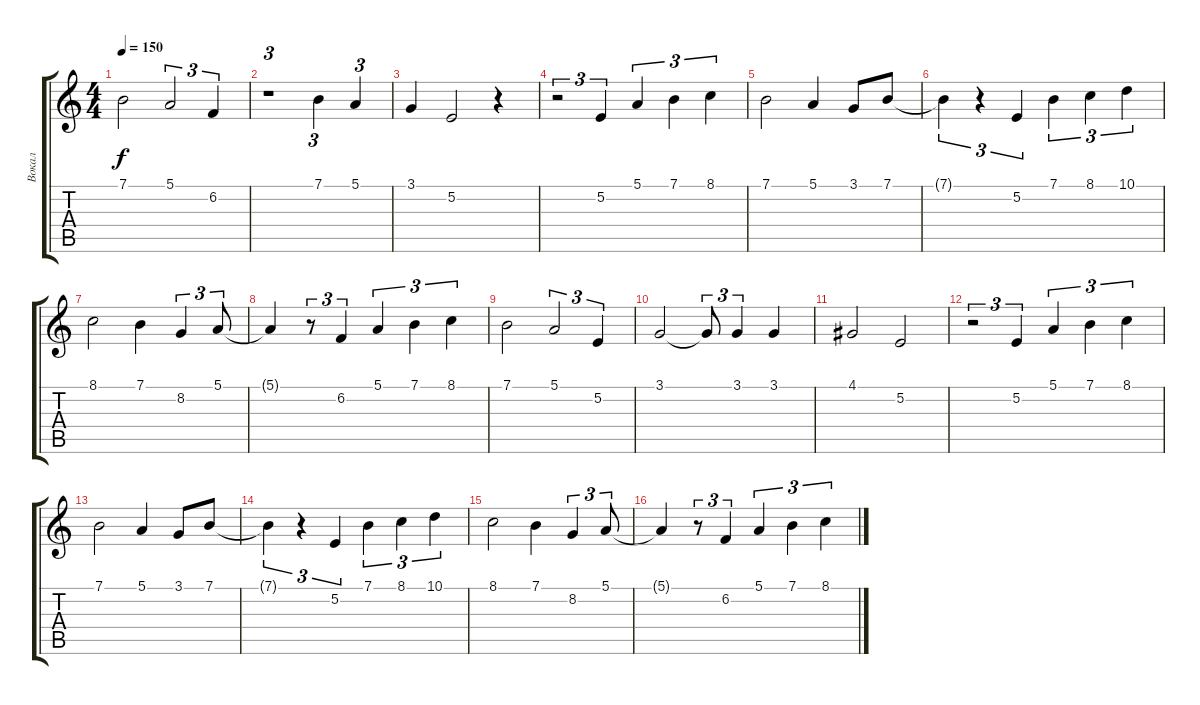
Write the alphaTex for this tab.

\track ("Вокал" "Вокал") {instrument lead1square}
\staff {score tabs}
\tuning (E4 B3 G3 D3 A2 E2) {hide}
\ts (4 4)
\tempo 150
\clef g2
\ks c
7.1.2{dy f} 5.1.2{tu (3 2)} 6.2.4{tu (3 2)} |
r.1{tu (3 2)} 7.1.4{tu (3 2)} 5.1.4{tu (3 2)} |
3.1.4 5.2.2 r.4 |
r.2{tu (3 2)} 5.2.4{tu (3 2)} 5.1.4{tu (3 2)} 7.1.4{tu (3 2)} 8.1.4{tu (3 2)} |
7.1.2 5.1.4 3.1.8 7.1.8 |
7.1{t}.4{tu (3 2)} r.4{tu (3 2)} 5.2.4{tu (3 2)} 7.1.4{tu (3 2)} 8.1.4{tu (3 2)} 10.1.4{tu (3 2)} |
8.1.2 7.1.4 8.2.4{tu (3 2)} 5.1.8{tu (3 2)} |
5.1{t}.4 r.8{tu (3 2)} 6.2.4{tu (3 2)} 5.1.4{tu (3 2)} 7.1.4{tu (3 2)} 8.1.4{tu (3 2)} |
7.1.2 5.1.2{tu (3 2)} 5.2.4{tu (3 2)} |
3.1.2 3.1{t}.8{tu (3 2)} 3.1.4{tu (3 2)} 3.1.4 |
4.1.2 5.2.2 |
r.2{tu (3 2)} 5.2.4{tu (3 2)} 5.1.4{tu (3 2)} 7.1.4{tu (3 2)} 8.1.4{tu (3 2)} |
7.1.2 5.1.4 3.1.8 7.1.8 |
7.1{t}.4{tu (3 2)} r.4{tu (3 2)} 5.2.4{tu (3 2)} 7.1.4{tu (3 2)} 8.1.4{tu (3 2)} 10.1.4{tu (3 2)} |
8.1.2 7.1.4 8.2.4{tu (3 2)} 5.1.8{tu (3 2)} |
5.1{t}.4 r.8{tu (3 2)} 6.2.4{tu (3 2)} 5.1.4{tu (3 2)} 7.1.4{tu (3 2)} 8.1.4{tu (3 2)}
